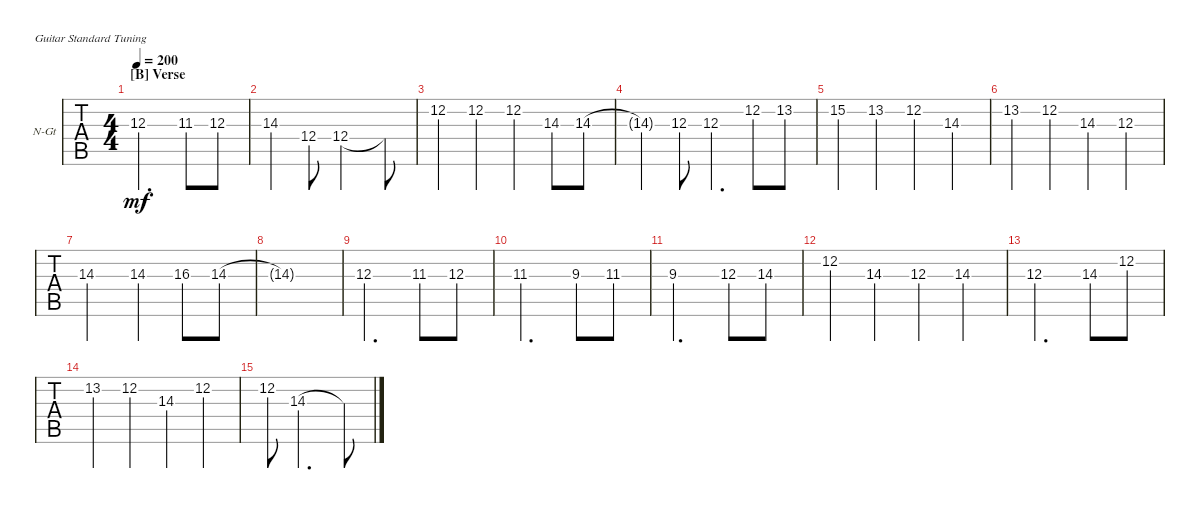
\defaultSystemsLayout 4
\bracketExtendMode groupsimilarinstruments
\firstSystemTrackNameOrientation horizontal
\otherSystemsTrackNameOrientation horizontal
\track ("Vocals" "N-Gt") {instrument acousticguitarnylon}
\staff {tabs}
\tuning (E4 B3 G3 D3 A2 E2)
\ts (4 4)
\section ("B" "Verse")
\tempo 200
\clef g2
\ks c
12.3.2{d dy mf} 11.3.8 12.3.8 |
14.3.4 12.4.8 12.4.2 12.4{t}.8 |
12.2.4 12.2.4 12.2.4 14.3.8 14.3.8 |
14.3{t}.4 12.3.8 12.3.4{d} 12.2.8 13.2.8 |
15.2.4 13.2.4 12.2.4 14.3.4 |
13.2.4 12.2.4 14.3.4 12.3.4 |
14.3.2 14.3.4 16.3.8 14.3.8 |
14.3{t}.1 |
12.3.2{d} 11.3.8 12.3.8 |
11.3.2{d} 9.3.8 11.3.8 |
9.3.2{d} 12.3.8 14.3.8 |
12.2.4 14.3.4 12.3.4 14.3.4 |
12.3.2{d} 14.3.8 12.2.8 |
13.2.4 12.2.4 14.3.4 12.2.4 |
12.2.8 14.3.2{d} 14.3{t}.8
